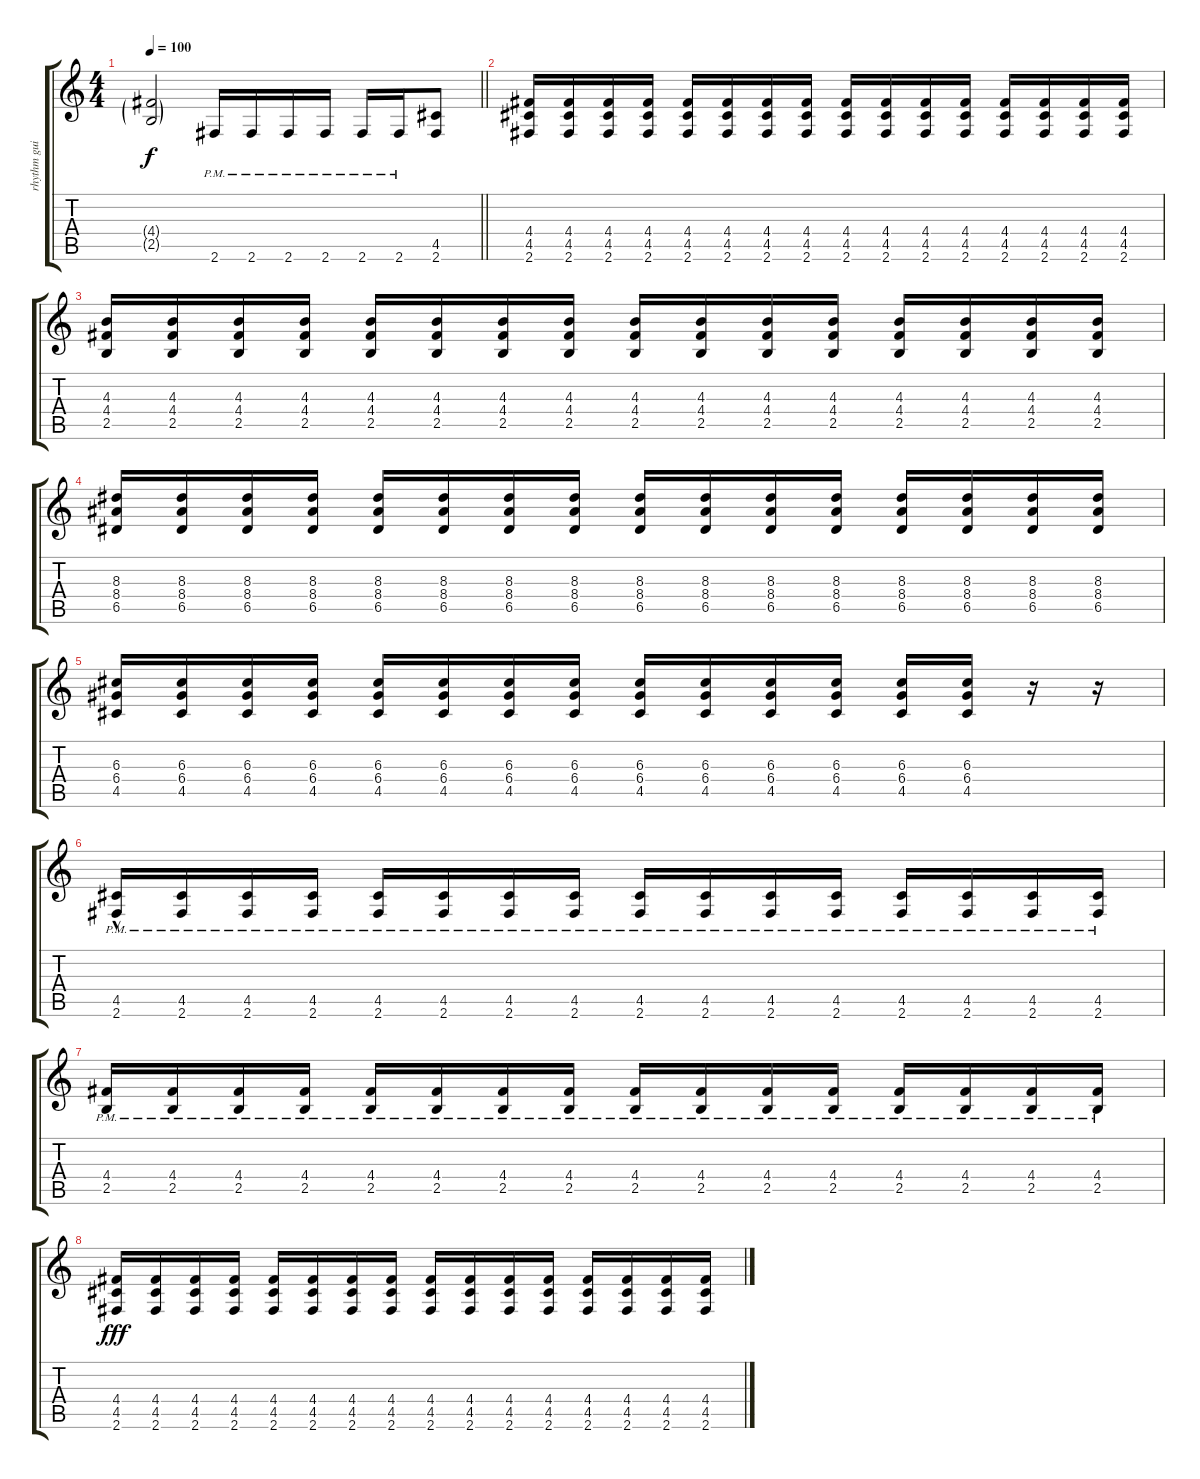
\track ("rhythm guitar 1" "rhythm gui") {instrument overdrivenguitar}
\staff {score tabs}
\tuning (E4 B3 G3 D3 A2 E2) {hide}
\ts (4 4)
\tempo 100
\clef g2
\barLineRight lightlight
\ks c
(4.4{g} 2.5{g}).2{dy f} 2.6{pm}.16 2.6{pm}.16 2.6{pm}.16 2.6{pm}.16 2.6{pm}.16 2.6{pm}.16 (4.5 2.6).8 |
(4.4 4.5 2.6).16 (4.4 4.5 2.6).16 (4.4 4.5 2.6).16 (4.4 4.5 2.6).16 (4.4 4.5 2.6).16 (4.4 4.5 2.6).16 (4.4 4.5 2.6).16 (4.4 4.5 2.6).16 (4.4 4.5 2.6).16 (4.4 4.5 2.6).16 (4.4 4.5 2.6).16 (4.4 4.5 2.6).16 (4.4 4.5 2.6).16 (4.4 4.5 2.6).16 (4.4 4.5 2.6).16 (4.4 4.5 2.6).16 |
(4.3 4.4 2.5).16 (4.3 4.4 2.5).16 (4.3 4.4 2.5).16 (4.3 4.4 2.5).16 (4.3 4.4 2.5).16 (4.3 4.4 2.5).16 (4.3 4.4 2.5).16 (4.3 4.4 2.5).16 (4.3 4.4 2.5).16 (4.3 4.4 2.5).16 (4.3 4.4 2.5).16 (4.3 4.4 2.5).16 (4.3 4.4 2.5).16 (4.3 4.4 2.5).16 (4.3 4.4 2.5).16 (4.3 4.4 2.5).16 |
(8.3 8.4 6.5).16 (8.3 8.4 6.5).16 (8.3 8.4 6.5).16 (8.3 8.4 6.5).16 (8.3 8.4 6.5).16 (8.3 8.4 6.5).16 (8.3 8.4 6.5).16 (8.3 8.4 6.5).16 (8.3 8.4 6.5).16 (8.3 8.4 6.5).16 (8.3 8.4 6.5).16 (8.3 8.4 6.5).16 (8.3 8.4 6.5).16 (8.3 8.4 6.5).16 (8.3 8.4 6.5).16 (8.3 8.4 6.5).16 |
(6.3 6.4 4.5).16 (6.3 6.4 4.5).16 (6.3 6.4 4.5).16 (6.3 6.4 4.5).16 (6.3 6.4 4.5).16 (6.3 6.4 4.5).16 (6.3 6.4 4.5).16 (6.3 6.4 4.5).16 (6.3 6.4 4.5).16 (6.3 6.4 4.5).16 (6.3 6.4 4.5).16 (6.3 6.4 4.5).16 (6.3 6.4 4.5).16 (6.3 6.4 4.5).16 r.16 r.16 |
(4.5{hac pm} 2.6{pm}).16 (4.5{pm} 2.6{pm}).16 (4.5{pm} 2.6{pm}).16 (4.5{pm} 2.6{pm}).16 (4.5{pm} 2.6{pm}).16 (4.5{pm} 2.6{pm}).16 (4.5{pm} 2.6{pm}).16 (4.5{pm} 2.6{pm}).16 (4.5{pm} 2.6{pm}).16 (4.5{pm} 2.6{pm}).16 (4.5{pm} 2.6{pm}).16 (4.5{pm} 2.6{pm}).16 (4.5{pm} 2.6{pm}).16 (4.5{pm} 2.6{pm}).16 (4.5{pm} 2.6{pm}).16 (4.5{pm} 2.6{pm}).16 |
(4.4{pm} 2.5{pm}).16 (4.4{pm} 2.5{pm}).16 (4.4{pm} 2.5{pm}).16 (4.4{pm} 2.5{pm}).16 (4.4{pm} 2.5{pm}).16 (4.4{pm} 2.5{pm}).16 (4.4{pm} 2.5{pm}).16 (4.4{pm} 2.5{pm}).16 (4.4{pm} 2.5{pm}).16 (4.4{pm} 2.5{pm}).16 (4.4{pm} 2.5{pm}).16 (4.4{pm} 2.5{pm}).16 (4.4{pm} 2.5{pm}).16 (4.4{pm} 2.5{pm}).16 (4.4{pm} 2.5{pm}).16 (4.4{pm} 2.5{pm}).16 |
(4.4 4.5 2.6).16{dy fff} (4.4 4.5 2.6).16 (4.4 4.5 2.6).16 (4.4 4.5 2.6).16 (4.4 4.5 2.6).16 (4.4 4.5 2.6).16 (4.4 4.5 2.6).16 (4.4 4.5 2.6).16 (4.4 4.5 2.6).16 (4.4 4.5 2.6).16 (4.4 4.5 2.6).16 (4.4 4.5 2.6).16 (4.4 4.5 2.6).16 (4.4 4.5 2.6).16 (4.4 4.5 2.6).16 (4.4 4.5 2.6).16
